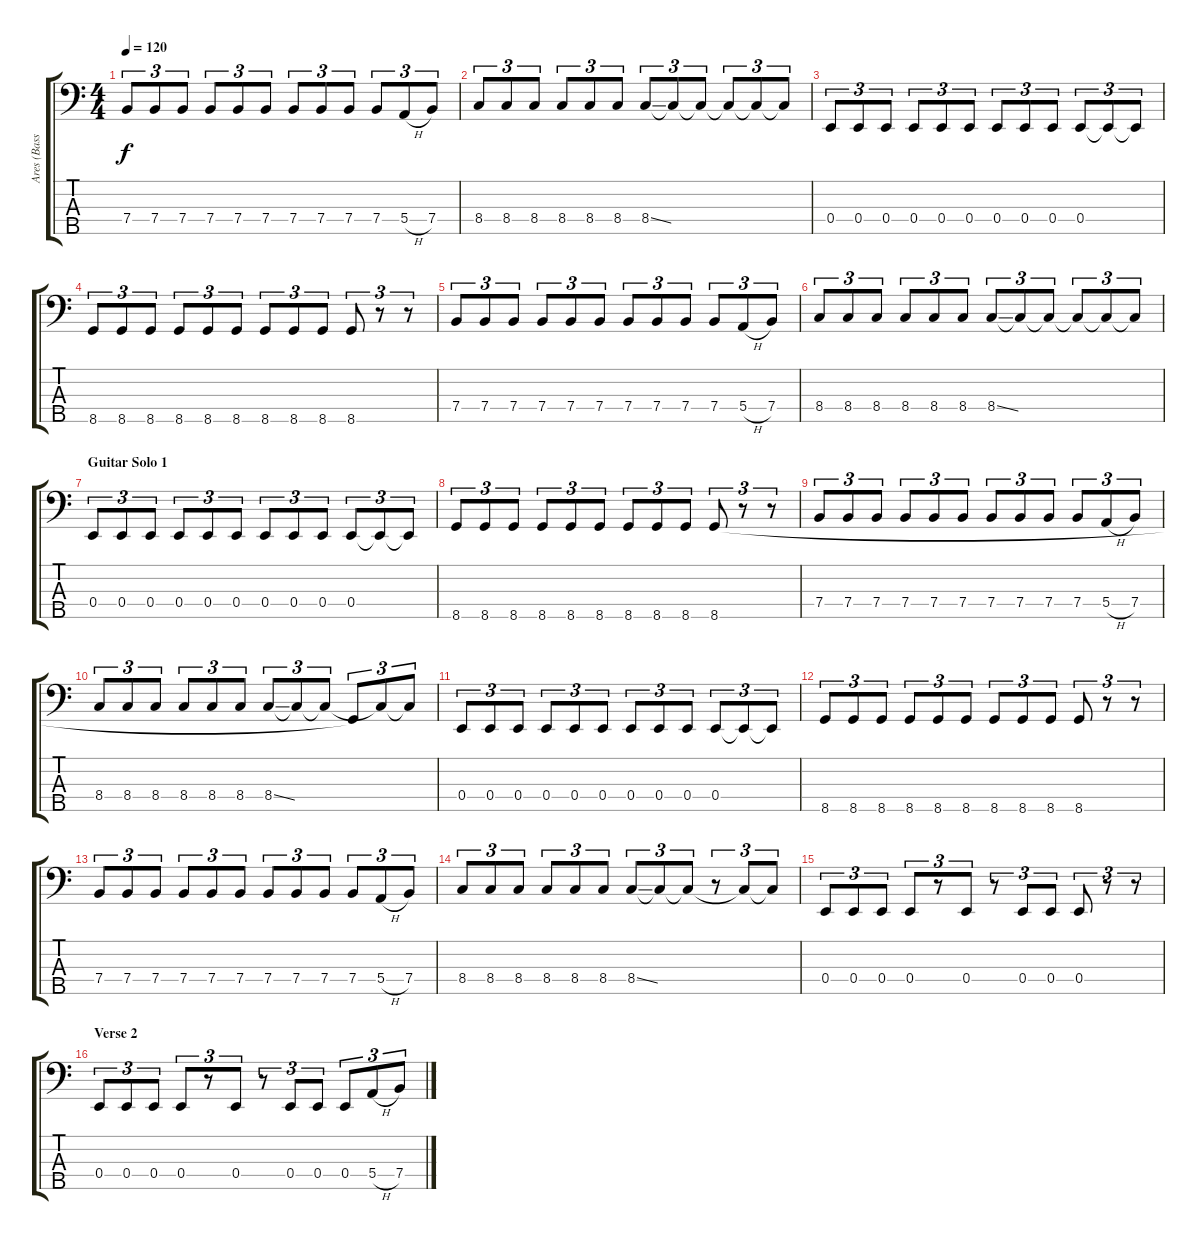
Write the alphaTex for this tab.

\track ("Ares (Bass Guitar)" "Ares (Bass") {instrument electricbasspick}
\staff {score tabs}
\tuning (G2 D2 A1 E1 B0) {hide}
\ts (4 4)
\tempo 120
\clef f4
\ks c
7.4.8{tu (3 2) dy f} 7.4.8{tu (3 2)} 7.4.8{tu (3 2)} 7.4.8{tu (3 2)} 7.4.8{tu (3 2)} 7.4.8{tu (3 2)} 7.4.8{tu (3 2)} 7.4.8{tu (3 2)} 7.4.8{tu (3 2)} 7.4.8{tu (3 2)} 5.4{h}.8{tu (3 2)} 7.4.8{tu (3 2)} |
8.4.8{tu (3 2)} 8.4.8{tu (3 2)} 8.4.8{tu (3 2)} 8.4.8{tu (3 2)} 8.4.8{tu (3 2)} 8.4.8{tu (3 2)} 8.4{ss}.8{tu (3 2)} 8.4{t}.8{tu (3 2)} 8.4{t}.8{tu (3 2)} 8.4{t}.8{tu (3 2)} 8.4{t}.8{tu (3 2)} 8.4{t}.8{tu (3 2)} |
0.4.8{tu (3 2) volume 12} 0.4.8{tu (3 2)} 0.4.8{tu (3 2)} 0.4.8{tu (3 2)} 0.4.8{tu (3 2)} 0.4.8{tu (3 2)} 0.4.8{tu (3 2)} 0.4.8{tu (3 2)} 0.4.8{tu (3 2)} 0.4.8{tu (3 2)} 0.4{t}.8{tu (3 2)} 0.4{t}.8{tu (3 2)} |
8.5.8{tu (3 2)} 8.5.8{tu (3 2)} 8.5.8{tu (3 2)} 8.5.8{tu (3 2)} 8.5.8{tu (3 2)} 8.5.8{tu (3 2)} 8.5.8{tu (3 2)} 8.5.8{tu (3 2)} 8.5.8{tu (3 2)} 8.5.8{tu (3 2)} r.8{tu (3 2)} r.8{tu (3 2)} |
7.4.8{tu (3 2)} 7.4.8{tu (3 2)} 7.4.8{tu (3 2)} 7.4.8{tu (3 2)} 7.4.8{tu (3 2)} 7.4.8{tu (3 2)} 7.4.8{tu (3 2)} 7.4.8{tu (3 2)} 7.4.8{tu (3 2)} 7.4.8{tu (3 2)} 5.4{h}.8{tu (3 2)} 7.4.8{tu (3 2)} |
8.4.8{tu (3 2)} 8.4.8{tu (3 2)} 8.4.8{tu (3 2)} 8.4.8{tu (3 2)} 8.4.8{tu (3 2)} 8.4.8{tu (3 2)} 8.4{ss}.8{tu (3 2)} 8.4{t}.8{tu (3 2)} 8.4{t}.8{tu (3 2)} 8.4{t}.8{tu (3 2)} 8.4{t}.8{tu (3 2)} 8.4{t}.8{tu (3 2)} |
\section ("" "Guitar Solo 1 ")
0.4.8{tu (3 2) volume 12} 0.4.8{tu (3 2)} 0.4.8{tu (3 2)} 0.4.8{tu (3 2)} 0.4.8{tu (3 2)} 0.4.8{tu (3 2)} 0.4.8{tu (3 2)} 0.4.8{tu (3 2)} 0.4.8{tu (3 2)} 0.4.8{tu (3 2)} 0.4{t}.8{tu (3 2)} 0.4{t}.8{tu (3 2)} |
8.5.8{tu (3 2)} 8.5.8{tu (3 2)} 8.5.8{tu (3 2)} 8.5.8{tu (3 2)} 8.5.8{tu (3 2)} 8.5.8{tu (3 2)} 8.5.8{tu (3 2)} 8.5.8{tu (3 2)} 8.5.8{tu (3 2)} 8.5.8{tu (3 2)} r.8{tu (3 2)} r.8{tu (3 2)} |
7.4.8{tu (3 2)} 7.4.8{tu (3 2)} 7.4.8{tu (3 2)} 7.4.8{tu (3 2)} 7.4.8{tu (3 2)} 7.4.8{tu (3 2)} 7.4.8{tu (3 2)} 7.4.8{tu (3 2)} 7.4.8{tu (3 2)} 7.4.8{tu (3 2)} 5.4{h}.8{tu (3 2)} 7.4.8{tu (3 2)} |
8.4.8{tu (3 2)} 8.4.8{tu (3 2)} 8.4.8{tu (3 2)} 8.4.8{tu (3 2)} 8.4.8{tu (3 2)} 8.4.8{tu (3 2)} 8.4{ss}.8{tu (3 2)} 8.4{t}.8{tu (3 2)} 8.4{t}.8{tu (3 2)} 8.5{t}.8{tu (3 2)} 8.4{t}.8{tu (3 2)} 8.4{t}.8{tu (3 2)} |
0.4.8{tu (3 2) volume 12} 0.4.8{tu (3 2)} 0.4.8{tu (3 2)} 0.4.8{tu (3 2)} 0.4.8{tu (3 2)} 0.4.8{tu (3 2)} 0.4.8{tu (3 2)} 0.4.8{tu (3 2)} 0.4.8{tu (3 2)} 0.4.8{tu (3 2)} 0.4{t}.8{tu (3 2)} 0.4{t}.8{tu (3 2)} |
8.5.8{tu (3 2)} 8.5.8{tu (3 2)} 8.5.8{tu (3 2)} 8.5.8{tu (3 2)} 8.5.8{tu (3 2)} 8.5.8{tu (3 2)} 8.5.8{tu (3 2)} 8.5.8{tu (3 2)} 8.5.8{tu (3 2)} 8.5.8{tu (3 2)} r.8{tu (3 2)} r.8{tu (3 2)} |
7.4.8{tu (3 2)} 7.4.8{tu (3 2)} 7.4.8{tu (3 2)} 7.4.8{tu (3 2)} 7.4.8{tu (3 2)} 7.4.8{tu (3 2)} 7.4.8{tu (3 2)} 7.4.8{tu (3 2)} 7.4.8{tu (3 2)} 7.4.8{tu (3 2)} 5.4{h}.8{tu (3 2)} 7.4.8{tu (3 2)} |
8.4.8{tu (3 2)} 8.4.8{tu (3 2)} 8.4.8{tu (3 2)} 8.4.8{tu (3 2)} 8.4.8{tu (3 2)} 8.4.8{tu (3 2)} 8.4{ss}.8{tu (3 2)} 8.4{t}.8{tu (3 2)} 8.4{t}.8{tu (3 2)} r.8{tu (3 2)} 8.4{t}.8{tu (3 2)} 8.4{t}.8{tu (3 2)} |
0.4.8{tu (3 2)} 0.4.8{tu (3 2)} 0.4.8{tu (3 2)} 0.4.8{tu (3 2)} r.8{tu (3 2)} 0.4.8{tu (3 2)} r.8{tu (3 2)} 0.4.8{tu (3 2)} 0.4.8{tu (3 2)} 0.4.8{tu (3 2)} r.8{tu (3 2)} r.8{tu (3 2)} |
\section ("" "Verse 2")
0.4.8{tu (3 2)} 0.4.8{tu (3 2)} 0.4.8{tu (3 2)} 0.4.8{tu (3 2)} r.8{tu (3 2)} 0.4.8{tu (3 2)} r.8{tu (3 2)} 0.4.8{tu (3 2)} 0.4.8{tu (3 2)} 0.4.8{tu (3 2)} 5.4{h}.8{tu (3 2)} 7.4.8{tu (3 2)}
